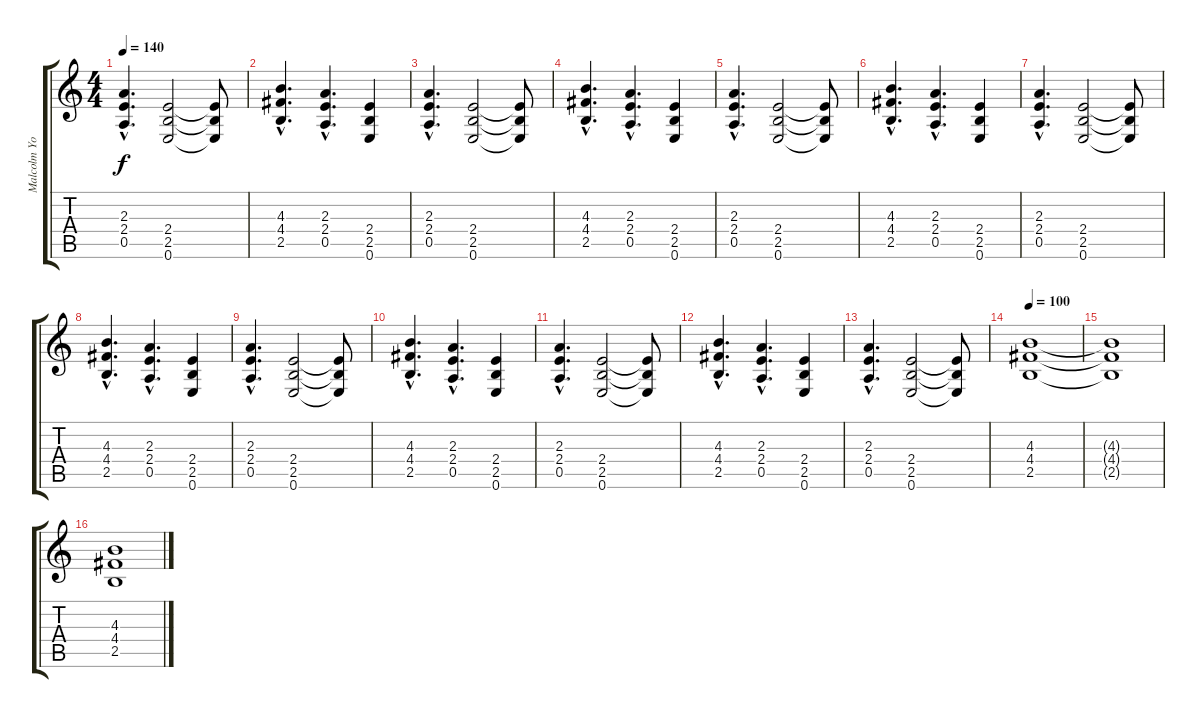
\track ("Malcolm Young" "Malcolm Yo") {instrument distortionguitar}
\staff {score tabs}
\tuning (E4 B3 G3 D3 A2 E2) {hide}
\ts (4 4)
\tempo 140
\clef g2
\ks c
(2.3{hac} 2.4{hac} 0.5{hac}).4{d dy f} (2.4 2.5 0.6).2 (2.4{t} 2.5{t} 0.6{t}).8 |
(4.3{hac} 4.4{hac} 2.5{hac}).4{d} (2.3{hac} 2.4{hac} 0.5{hac}).4{d} (2.4 2.5 0.6).4 |
(2.3{hac} 2.4{hac} 0.5{hac}).4{d} (2.4 2.5 0.6).2 (2.4{t} 2.5{t} 0.6{t}).8 |
(4.3{hac} 4.4{hac} 2.5{hac}).4{d} (2.3{hac} 2.4{hac} 0.5{hac}).4{d} (2.4 2.5 0.6).4 |
(2.3{hac} 2.4{hac} 0.5{hac}).4{d} (2.4 2.5 0.6).2 (2.4{t} 2.5{t} 0.6{t}).8 |
(4.3{hac} 4.4{hac} 2.5{hac}).4{d} (2.3{hac} 2.4{hac} 0.5{hac}).4{d} (2.4 2.5 0.6).4 |
(2.3{hac} 2.4{hac} 0.5{hac}).4{d} (2.4 2.5 0.6).2 (2.4{t} 2.5{t} 0.6{t}).8 |
(4.3{hac} 4.4{hac} 2.5{hac}).4{d} (2.3{hac} 2.4{hac} 0.5{hac}).4{d} (2.4 2.5 0.6).4 |
(2.3{hac} 2.4{hac} 0.5{hac}).4{d} (2.4 2.5 0.6).2 (2.4{t} 2.5{t} 0.6{t}).8 |
(4.3{hac} 4.4{hac} 2.5{hac}).4{d} (2.3{hac} 2.4{hac} 0.5{hac}).4{d} (2.4 2.5 0.6).4 |
(2.3{hac} 2.4{hac} 0.5{hac}).4{d} (2.4 2.5 0.6).2 (2.4{t} 2.5{t} 0.6{t}).8 |
(4.3{hac} 4.4{hac} 2.5{hac}).4{d} (2.3{hac} 2.4{hac} 0.5{hac}).4{d} (2.4 2.5 0.6).4 |
(2.3{hac} 2.4{hac} 0.5{hac}).4{d} (2.4 2.5 0.6).2 (2.4{t} 2.5{t} 0.6{t}).8 |
\tempo 100
(4.3 4.4 2.5).1 |
(4.3{t} 4.4{t} 2.5{t}).1 |
(4.3 4.4 2.5).1
